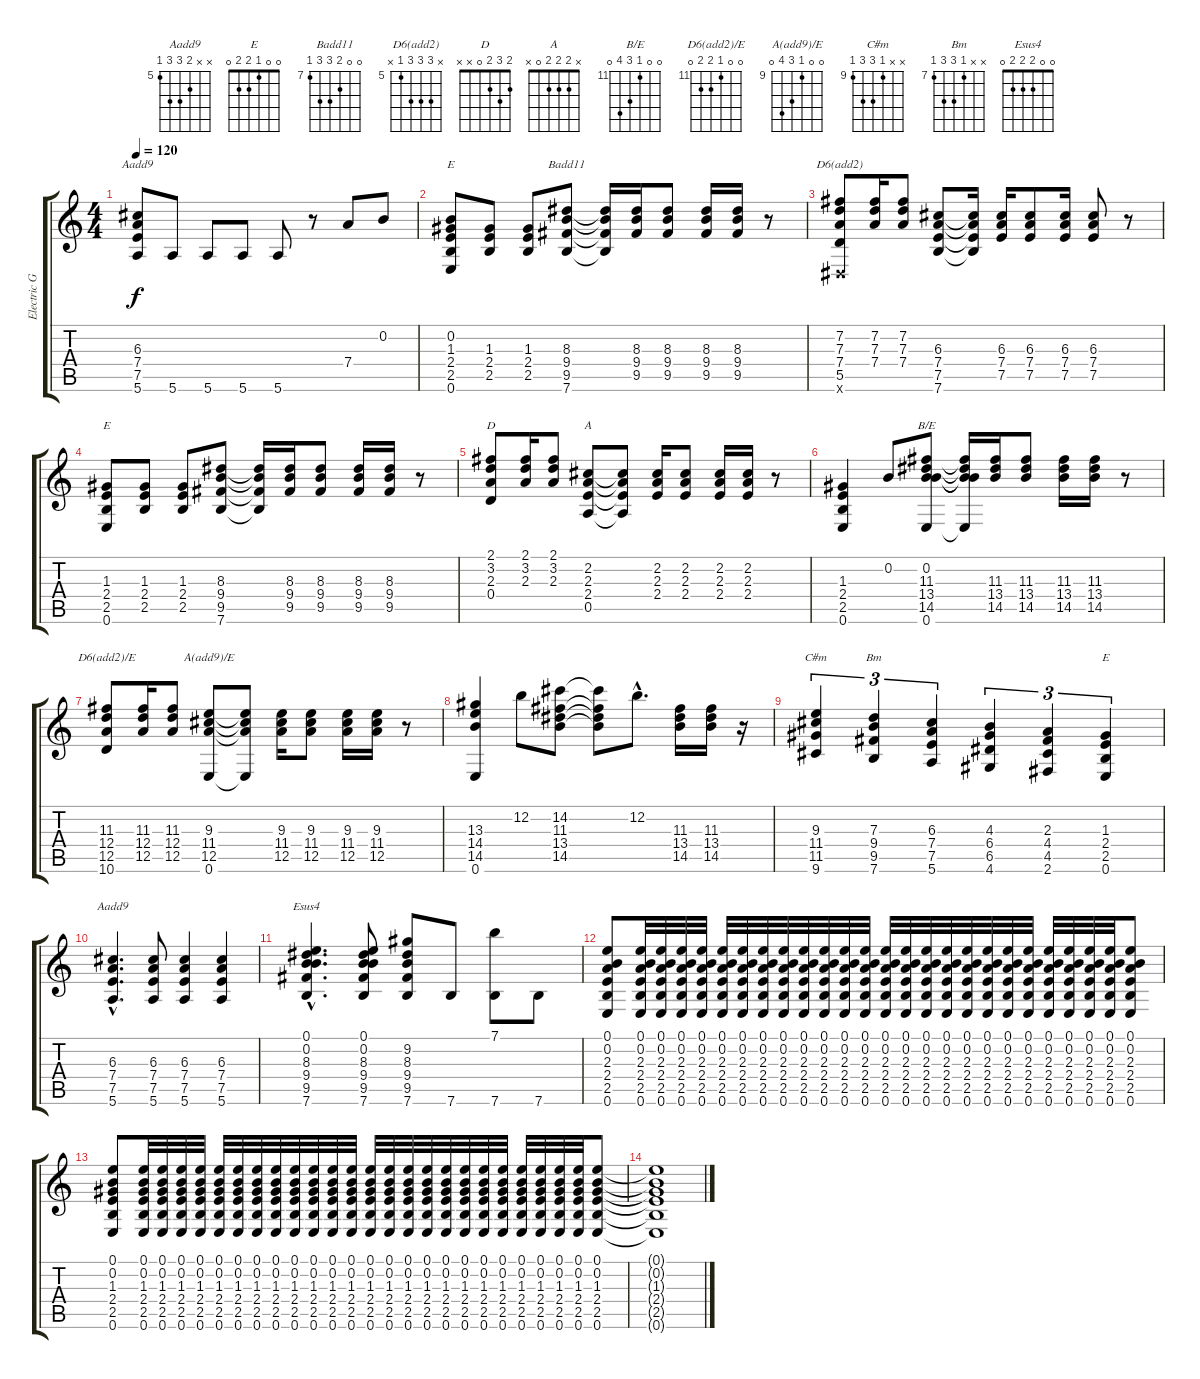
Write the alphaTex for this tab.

\track ("Electric Guitar" "Electric G") {instrument electricguitarmuted}
\staff {score tabs}
\tuning (E4 B3 G3 D3 A2 E2) {hide}
\chord ("Aadd9" 0 0 6 7 7 5) {firstfret 5}
\chord ("E" x 0 1 2 2 0)
\chord ("Badd11" 0 0 8 9 9 7) {firstfret 7}
\chord ("D6(add2)" x 7 7 7 5 x) {firstfret 5}
\chord ("E" x x 1 2 2 0)
\chord ("D" 2 3 2 0 x x)
\chord ("A" x 2 2 2 0 x)
\chord ("B/E" 0 0 11 13 14 0) {firstfret 11}
\chord ("D6(add2)/E" 0 0 11 12 12 0) {firstfret 11}
\chord ("A(add9)/E" 0 0 9 11 12 0) {firstfret 9}
\chord ("C#m" x x 9 11 11 9) {firstfret 9}
\chord ("Bm" x x 7 9 9 7) {firstfret 7}
\chord ("E" 0 0 1 2 2 0)
\chord ("Aadd9" x x 6 7 7 5) {firstfret 5}
\chord ("Esus4" 0 0 2 2 2 0)
\ts (4 4)
\tempo 120
\clef g2
\ks c
(6.3 7.4 7.5 5.6).8{ch "Aadd9" dy f} 5.6.8 5.6.8 5.6.8 5.6.8 r.8 7.4.8 0.2.8 |
(0.2 1.3 2.4 2.5 0.6).8{ch "E"} (1.3 2.4 2.5).8 (1.3 2.4 2.5).8 (8.3 9.4 9.5 7.6).8{ch "Badd11"} (8.3{t} 9.4{t} 9.5{t} 7.6{t}).16 (8.3 9.4 9.5).16 (8.3 9.4 9.5).8 (8.3 9.4 9.5).16 (8.3 9.4 9.5).16 r.8 |
(7.2 7.3 7.4 5.5 -1.6{x}).8{ch "D6(add2)"} (7.2 7.3 7.4).16 (7.2 7.3 7.4).8 (6.3 7.4 7.5 7.6).8 (6.3{t} 7.4{t} 7.5{t} 7.6{t}).16 (6.3 7.4 7.5).16 (6.3 7.4 7.5).8 (6.3 7.4 7.5).16 (6.3 7.4 7.5).8 r.8 |
(1.3 2.4 2.5 0.6).8{ch "E"} (1.3 2.4 2.5).8 (1.3 2.4 2.5).8 (8.3 9.4 9.5 7.6).8 (8.3{t} 9.4{t} 9.5{t} 7.6{t}).16 (8.3 9.4 9.5).16 (8.3 9.4 9.5).8 (8.3 9.4 9.5).16 (8.3 9.4 9.5).16 r.8 |
(2.1 3.2 2.3 0.4).8{ch "D"} (2.1 3.2 2.3).16 (2.1 3.2 2.3).8 (2.2 2.3 2.4 0.5).8{ch "A"} (2.2{t} 2.3{t} 2.4{t} 0.5{t}).8 (2.2 2.3 2.4).16 (2.2 2.3 2.4).8 (2.2 2.3 2.4).16 (2.2 2.3 2.4).16 r.8 |
(1.3 2.4 2.5 0.6).4 0.2.8 (0.2 11.3 13.4 14.5 0.6).8{ch "B/E"} (0.2{t} 11.3{t} 13.4{t} 14.5{t} 0.6{t}).16 (11.3 13.4 14.5).16 (11.3 13.4 14.5).8 (11.3 13.4 14.5).16 (11.3 13.4 14.5).16 r.8 |
(11.3 12.4 12.5 10.6).8{ch "D6(add2)/E"} (11.3 12.4 12.5).16 (11.3 12.4 12.5).8 (9.3 11.4 12.5 0.6).8{ch "A(add9)/E"} (9.3{t} 11.4{t} 12.5{t} 0.6{t}).8 (9.3 11.4 12.5).16 (9.3 11.4 12.5).8 (9.3 11.4 12.5).16 (9.3 11.4 12.5).16 r.8 |
(13.3 14.4 14.5 0.6).4 12.2.8 (14.2 11.3 13.4 14.5).8 (14.2{t} 11.3{t} 13.4{t} 14.5{t}).8 12.2{hac}.8{d} (11.3 13.4 14.5).16 (11.3 13.4 14.5).16 r.16 |
(9.3 11.4 11.5 9.6).4{tu (3 2) ch "C#m"} (7.3 9.4 9.5 7.6).4{tu (3 2) ch "Bm"} (6.3 7.4 7.5 5.6).4{tu (3 2)} (4.3 6.4 6.5 4.6).4{tu (3 2)} (2.3 4.4 4.5 2.6).4{tu (3 2)} (1.3 2.4 2.5 0.6).4{tu (3 2) ch "E"} |
(6.3{hac} 7.4{hac} 7.5{hac} 5.6{hac}).4{d ch "Aadd9"} (6.3 7.4 7.5 5.6).8 (6.3 7.4 7.5 5.6).4 (6.3 7.4 7.5 5.6).4 |
(0.1{hac} 0.2{hac} 8.3{hac} 9.4{hac} 9.5{hac} 7.6{hac}).4{d ch "Esus4"} (0.1 0.2 8.3 9.4 9.5 7.6).8 (9.2 8.3 9.4 9.5 7.6).8 7.6.8 (7.1 7.6).8 7.6.8 |
(0.1 0.2 2.3 2.4 2.5 0.6).8 (0.1 0.2 2.3 2.4 2.5 0.6).32 (0.1 0.2 2.3 2.4 2.5 0.6).32 (0.1 0.2 2.3 2.4 2.5 0.6).32 (0.1 0.2 2.3 2.4 2.5 0.6).32 (0.1 0.2 2.3 2.4 2.5 0.6).32 (0.1 0.2 2.3 2.4 2.5 0.6).32 (0.1 0.2 2.3 2.4 2.5 0.6).32 (0.1 0.2 2.3 2.4 2.5 0.6).32 (0.1 0.2 2.3 2.4 2.5 0.6).32 (0.1 0.2 2.3 2.4 2.5 0.6).32 (0.1 0.2 2.3 2.4 2.5 0.6).32 (0.1 0.2 2.3 2.4 2.5 0.6).32 (0.1 0.2 2.3 2.4 2.5 0.6).32 (0.1 0.2 2.3 2.4 2.5 0.6).32 (0.1 0.2 2.3 2.4 2.5 0.6).32 (0.1 0.2 2.3 2.4 2.5 0.6).32 (0.1 0.2 2.3 2.4 2.5 0.6).32 (0.1 0.2 2.3 2.4 2.5 0.6).32 (0.1 0.2 2.3 2.4 2.5 0.6).32 (0.1 0.2 2.3 2.4 2.5 0.6).32 (0.1 0.2 2.3 2.4 2.5 0.6).32 (0.1 0.2 2.3 2.4 2.5 0.6).32 (0.1 0.2 2.3 2.4 2.5 0.6).32 (0.1 0.2 2.3 2.4 2.5 0.6).32 (0.1 0.2 2.3 2.4 2.5 0.6).8 |
(0.1 0.2 1.3 2.4 2.5 0.6).8 (0.1 0.2 1.3 2.4 2.5 0.6).32 (0.1 0.2 1.3 2.4 2.5 0.6).32 (0.1 0.2 1.3 2.4 2.5 0.6).32 (0.1 0.2 1.3 2.4 2.5 0.6).32 (0.1 0.2 1.3 2.4 2.5 0.6).32 (0.1 0.2 1.3 2.4 2.5 0.6).32 (0.1 0.2 1.3 2.4 2.5 0.6).32 (0.1 0.2 1.3 2.4 2.5 0.6).32 (0.1 0.2 1.3 2.4 2.5 0.6).32 (0.1 0.2 1.3 2.4 2.5 0.6).32 (0.1 0.2 1.3 2.4 2.5 0.6).32 (0.1 0.2 1.3 2.4 2.5 0.6).32 (0.1 0.2 1.3 2.4 2.5 0.6).32 (0.1 0.2 1.3 2.4 2.5 0.6).32 (0.1 0.2 1.3 2.4 2.5 0.6).32 (0.1 0.2 1.3 2.4 2.5 0.6).32 (0.1 0.2 1.3 2.4 2.5 0.6).32 (0.1 0.2 1.3 2.4 2.5 0.6).32 (0.1 0.2 1.3 2.4 2.5 0.6).32 (0.1 0.2 1.3 2.4 2.5 0.6).32 (0.1 0.2 1.3 2.4 2.5 0.6).32 (0.1 0.2 1.3 2.4 2.5 0.6).32 (0.1 0.2 1.3 2.4 2.5 0.6).32 (0.1 0.2 1.3 2.4 2.5 0.6).32 (0.1 0.2 1.3 2.4 2.5 0.6).8 |
(0.1{t} 0.2{t} 1.3{t} 2.4{t} 2.5{t} 0.6{t}).1
